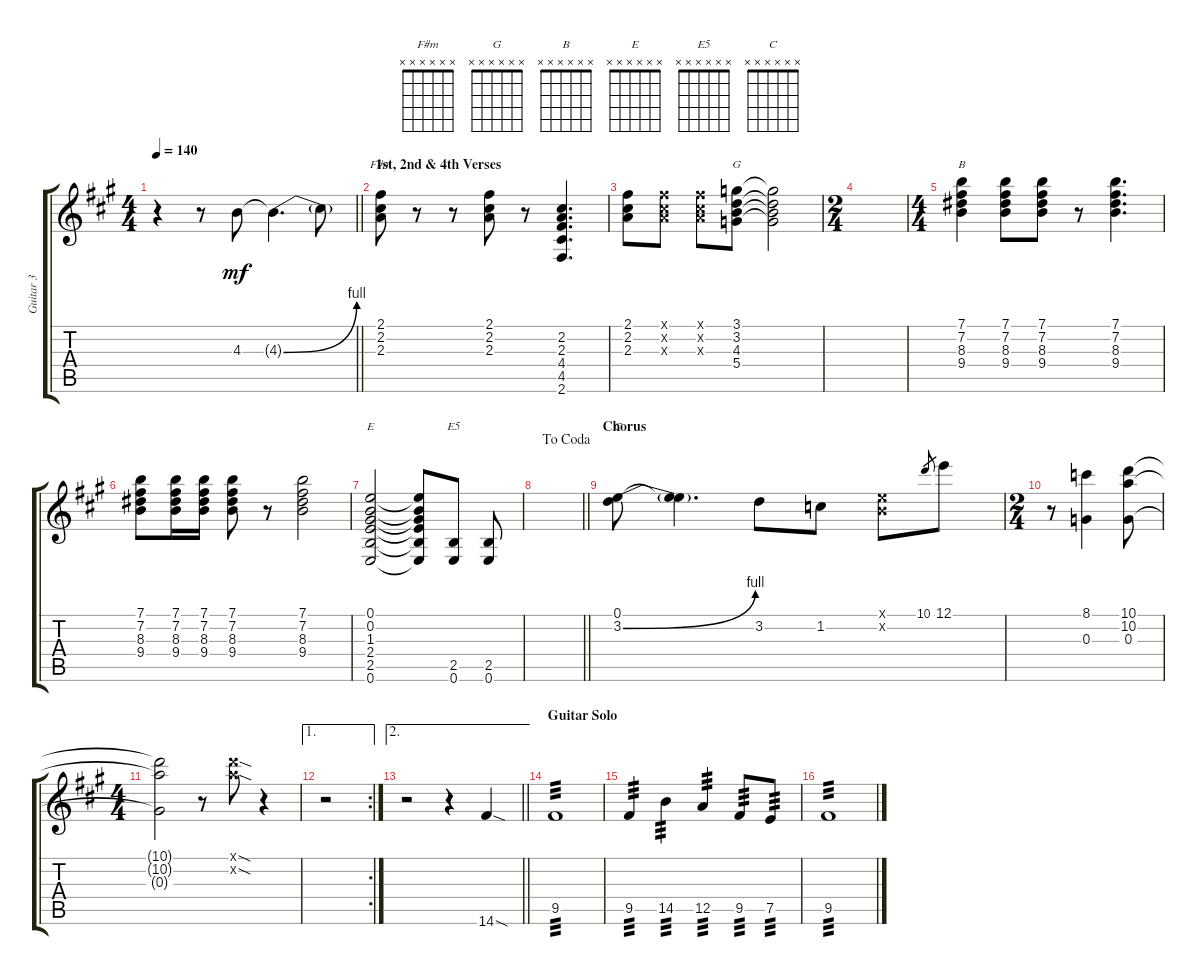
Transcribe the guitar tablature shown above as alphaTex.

\track ("Guitar 3" "Guitar 3") {instrument overdrivenguitar}
\staff {score tabs}
\tuning (E4 B3 G3 D3 A2 E2) {hide}
\chord ("F#m" x x x x x x)
\chord ("G" x x x x x x)
\chord ("B" x x x x x x)
\chord ("E" x x x x x x)
\chord ("E5" x x x x x x)
\chord ("C" x x x x x x)
\ts (4 4)
\tempo 140
\clef g2
\barLineRight lightlight
\ks a
r.4{dy mf} r.8 4.3.8 4.3{be (bend 0 0 60 4) t}.4{d} 4.3{t}.8 |
\section ("" "1st, 2nd & 4th Verses")
(2.1 2.2 2.3).8{ch "F#m"} r.8 r.8 (2.1 2.2 2.3).8 r.8 (2.2 2.3 4.4 4.5 2.6).4{d} |
(2.1 2.2 2.3).8 (2.1{x} 2.2{x} 2.3{x}).8 (2.1{x} 2.2{x} 2.3{x}).8 (3.1 3.2 4.3 5.4).8{ch "G"} (3.1{t} 3.2{t} 4.3{t} 5.4{t}).2 |
\ts (2 4)
|
\ts (4 4)
(7.1 7.2 8.3 9.4).4{ch "B"} (7.1 7.2 8.3 9.4).8 (7.1 7.2 8.3 9.4).8 r.8 (7.1 7.2 8.3 9.4).4{d} |
(7.1 7.2 8.3 9.4).8 (7.1 7.2 8.3 9.4).16 (7.1 7.2 8.3 9.4).16 (7.1 7.2 8.3 9.4).8 r.8 (7.1 7.2 8.3 9.4).2 |
(0.1 0.2 1.3 2.4 2.5 0.6).2{ch "E"} (0.1{t} 0.2{t} 1.3{t} 2.4{t} 2.5{t} 0.6{t}).8 (2.5 0.6).8{ch "E5"} (2.5 0.6).8 |
\jump dacoda
\barLineRight lightlight
|
\section ("" "Chorus")
(0.1 3.2{be (bend 0 0 60 4)}).8{ch "C"} (0.1{t} 3.2{t}).4{d} 3.2.8 1.2.8 (0.1{x} 0.2{x}).8 10.1.8{gr} 12.1.8 |
\ts (2 4)
r.8 (8.1 0.3).4 (10.1 10.2 0.3).8 |
\ts (4 4)
(10.1{t} 10.2{t} 0.3{t}).2 r.8 (10.1{sod x} 10.2{sod x}).8 r.4 |
\ae 1
\rc 2
r.2 |
\ae 2
\barLineRight lightlight
r.2 r.4 14.6{sod}.4 |
\section ("" "Guitar Solo")
9.5.1{tp 3} |
9.5.4{tp 3} 14.5.4{tp 3} 12.5.4{tp 3} 9.5.8{tp 3} 7.5.8{tp 3} |
9.5.1{tp 3}
